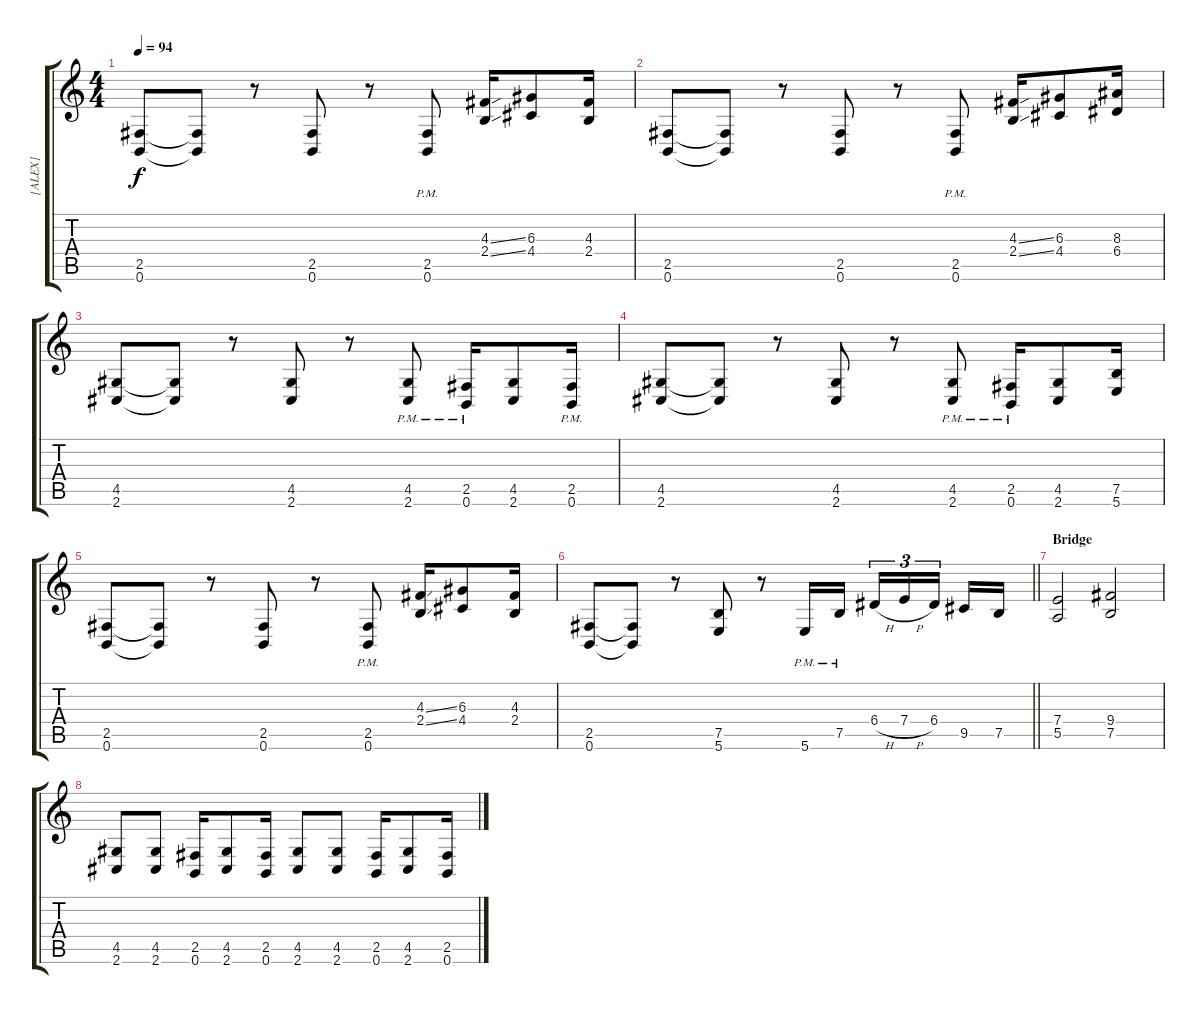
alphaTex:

\track ("[ALEX]" "[ALEX]") {instrument overdrivenguitar}
\staff {score tabs}
\tuning (B3 Gb3 D3 A2 E2 B1) {hide}
\ts (4 4)
\tempo 94
\clef g2
\ks c
(2.5 0.6).8{dy f} (2.5{t} 0.6{t}).8 r.8 (2.5 0.6).8 r.8 (2.5{pm} 0.6{pm}).8 (4.3{ss} 2.4{ss}).16 (6.3 4.4).8 (4.3 2.4).16 |
(2.5 0.6).8 (2.5{t} 0.6{t}).8 r.8 (2.5 0.6).8 r.8 (2.5{pm} 0.6{pm}).8 (4.3{ss} 2.4{ss}).16 (6.3 4.4).8 (8.3 6.4).16 |
(4.5 2.6).8 (4.5{t} 2.6{t}).8 r.8 (4.5 2.6).8 r.8 (4.5{pm} 2.6{pm}).8 (2.5{pm} 0.6{pm}).16 (4.5 2.6).8 (2.5{pm} 0.6{pm}).16 |
(4.5 2.6).8 (4.5{t} 2.6{t}).8 r.8 (4.5 2.6).8 r.8 (4.5{pm} 2.6{pm}).8 (2.5{pm} 0.6{pm}).16 (4.5 2.6).8 (7.5 5.6).16 |
(2.5 0.6).8 (2.5{t} 0.6{t}).8 r.8 (2.5 0.6).8 r.8 (2.5{pm} 0.6{pm}).8 (4.3{ss} 2.4{ss}).16 (6.3 4.4).8 (4.3 2.4).16 |
\barLineRight lightlight
(2.5 0.6).8 (2.5{t} 0.6{t}).8 r.8 (7.5 5.6).8 r.8 5.6{pm}.16 7.5{pm}.16 6.4{h}.16{tu (3 2)} 7.4{h}.16{tu (3 2)} 6.4.16{tu (3 2) beam splitsecondary} 9.5.16 7.5.16 |
\section ("" "Bridge")
(7.4 5.5).2{instrument overdrivenguitar} (9.4 7.5).2 |
(4.5 2.6).8 (4.5 2.6).8 (2.5 0.6).16 (4.5 2.6).8 (2.5 0.6).16 (4.5 2.6).8 (4.5 2.6).8 (2.5 0.6).16 (4.5 2.6).8 (2.5 0.6).16
